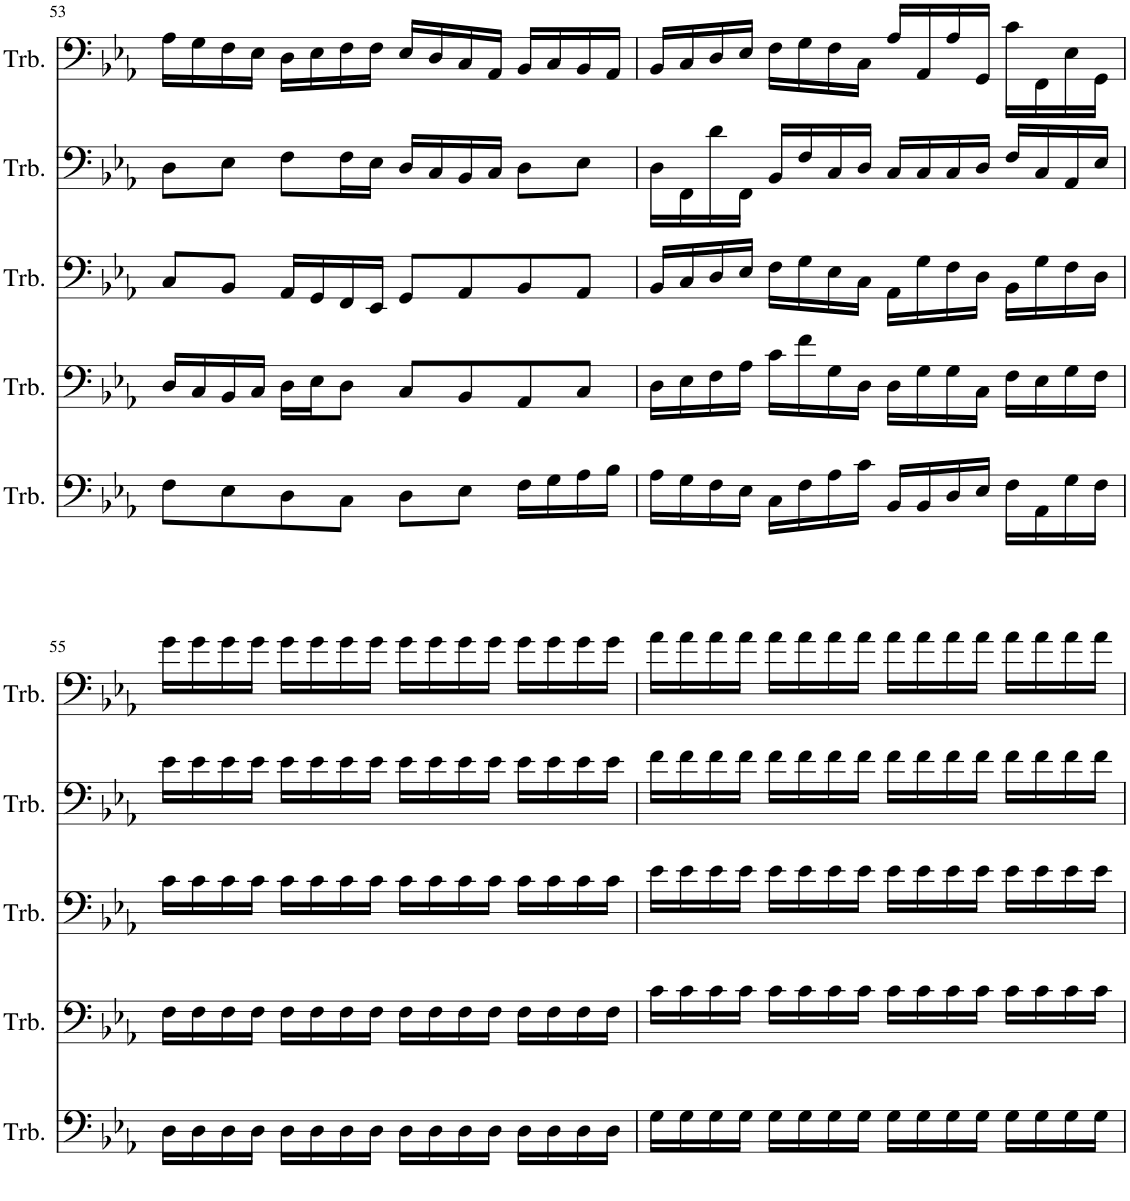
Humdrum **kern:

**kern	**kern	**kern	**kern	**kern
*part5	*part4	*part3	*part2	*part1
*staff5	*staff4	*staff3	*staff2	*staff1
*I"Trombone	*I"Trombone	*I"Trombone	*I"Trombone	*I"Trombone
*I'Trb.	*I'Trb.	*I'Trb.	*I'Trb.	*I'Trb.
!!LO:PB:g=z
*clefF4	*clefF4	*clefF4	*clefF4	*clefF4
*k[b-e-a-]	*k[b-e-a-]	*k[b-e-a-]	*k[b-e-a-]	*k[b-e-a-]
*M4/4	*M4/4	*M4/4	*M4/4	*M4/4
=53	=53	=53	=53	=53
8F\L	16D/LL	8C/L	8D\L	16A-\LL
.	16C/	.	.	16G\
8E-\	16BB-/	8BB-/J	8E-\J	16F\
.	16C/JJ	.	.	16E-\JJ
8D\	16D\LL	16AA-/LL	8F\L	16D\LL
.	16E-\J	16GG/	.	16E-\
8C\J	8D\J	16FF/	16F\L	16F\
.	.	16EE-/JJ	16E-\JJ	16F\JJ
8D\L	8C/L	8GG/L	16D/LL	16E-/LL
.	.	.	16C/	16D/
8E-\J	8BB-/	8AA-/	16BB-/	16C/
.	.	.	16C/JJ	16AA-/JJ
16F\LL	8AA-/	8BB-/	8D\L	16BB-/LL
16G\	.	.	.	16C/
16A-\	8C/J	8AA-/J	8E-\J	16BB-/
16B-\JJ	.	.	.	16AA-/JJ
=54	=54	=54	=54	=54
16A-\LL	16D\LL	16BB-/LL	16D\LL	16BB-/LL
16G\	16E-\	16C/	16FF\	16C/
16F\	16F\	16D/	16d\	16D/
16E-\JJ	16A-\JJ	16E-/JJ	16FF\JJ	16E-/JJ
16C\LL	16c\LL	16F\LL	16BB-/LL	16F\LL
16F\	16f\	16G\	16F/	16G\
16A-\	16G\	16E-\	16C/	16F\
16c\JJ	16D\JJ	16C\JJ	16D/JJ	16C\JJ
16BB-/LL	16D\LL	16AA-\LL	16C/LL	16A-/LL
16BB-/	16G\	16G\	16C/	16AA-/
16D/	16G\	16F\	16C/	16A-/
16E-/JJ	16C\JJ	16D\JJ	16D/JJ	16GG/JJ
16F\LL	16F\LL	16BB-\LL	16F/LL	16c\LL
16AA-\	16E-\	16G\	16C/	16FF\
16G\	16G\	16F\	16AA-/	16E-\
16F\JJ	16F\JJ	16D\JJ	16E-/JJ	16GG\JJ
!!LO:LB:g=z
=55	=55	=55	=55	=55
16D\LL	16F\LL	16c\LL	16e-\LL	16g\LL
16D\	16F\	16c\	16e-\	16g\
16D\	16F\	16c\	16e-\	16g\
16D\JJ	16F\JJ	16c\JJ	16e-\JJ	16g\JJ
16D\LL	16F\LL	16c\LL	16e-\LL	16g\LL
16D\	16F\	16c\	16e-\	16g\
16D\	16F\	16c\	16e-\	16g\
16D\JJ	16F\JJ	16c\JJ	16e-\JJ	16g\JJ
16D\LL	16F\LL	16c\LL	16e-\LL	16g\LL
16D\	16F\	16c\	16e-\	16g\
16D\	16F\	16c\	16e-\	16g\
16D\JJ	16F\JJ	16c\JJ	16e-\JJ	16g\JJ
16D\LL	16F\LL	16c\LL	16e-\LL	16g\LL
16D\	16F\	16c\	16e-\	16g\
16D\	16F\	16c\	16e-\	16g\
16D\JJ	16F\JJ	16c\JJ	16e-\JJ	16g\JJ
=56	=56	=56	=56	=56
16G\LL	16c\LL	16e-\LL	16f\LL	16a-\LL
16G\	16c\	16e-\	16f\	16a-\
16G\	16c\	16e-\	16f\	16a-\
16G\JJ	16c\JJ	16e-\JJ	16f\JJ	16a-\JJ
16G\LL	16c\LL	16e-\LL	16f\LL	16a-\LL
16G\	16c\	16e-\	16f\	16a-\
16G\	16c\	16e-\	16f\	16a-\
16G\JJ	16c\JJ	16e-\JJ	16f\JJ	16a-\JJ
16G\LL	16c\LL	16e-\LL	16f\LL	16a-\LL
16G\	16c\	16e-\	16f\	16a-\
16G\	16c\	16e-\	16f\	16a-\
16G\JJ	16c\JJ	16e-\JJ	16f\JJ	16a-\JJ
16G\LL	16c\LL	16e-\LL	16f\LL	16a-\LL
16G\	16c\	16e-\	16f\	16a-\
16G\	16c\	16e-\	16f\	16a-\
16G\JJ	16c\JJ	16e-\JJ	16f\JJ	16a-\JJ
=	=	=	=	=
*-	*-	*-	*-	*-
